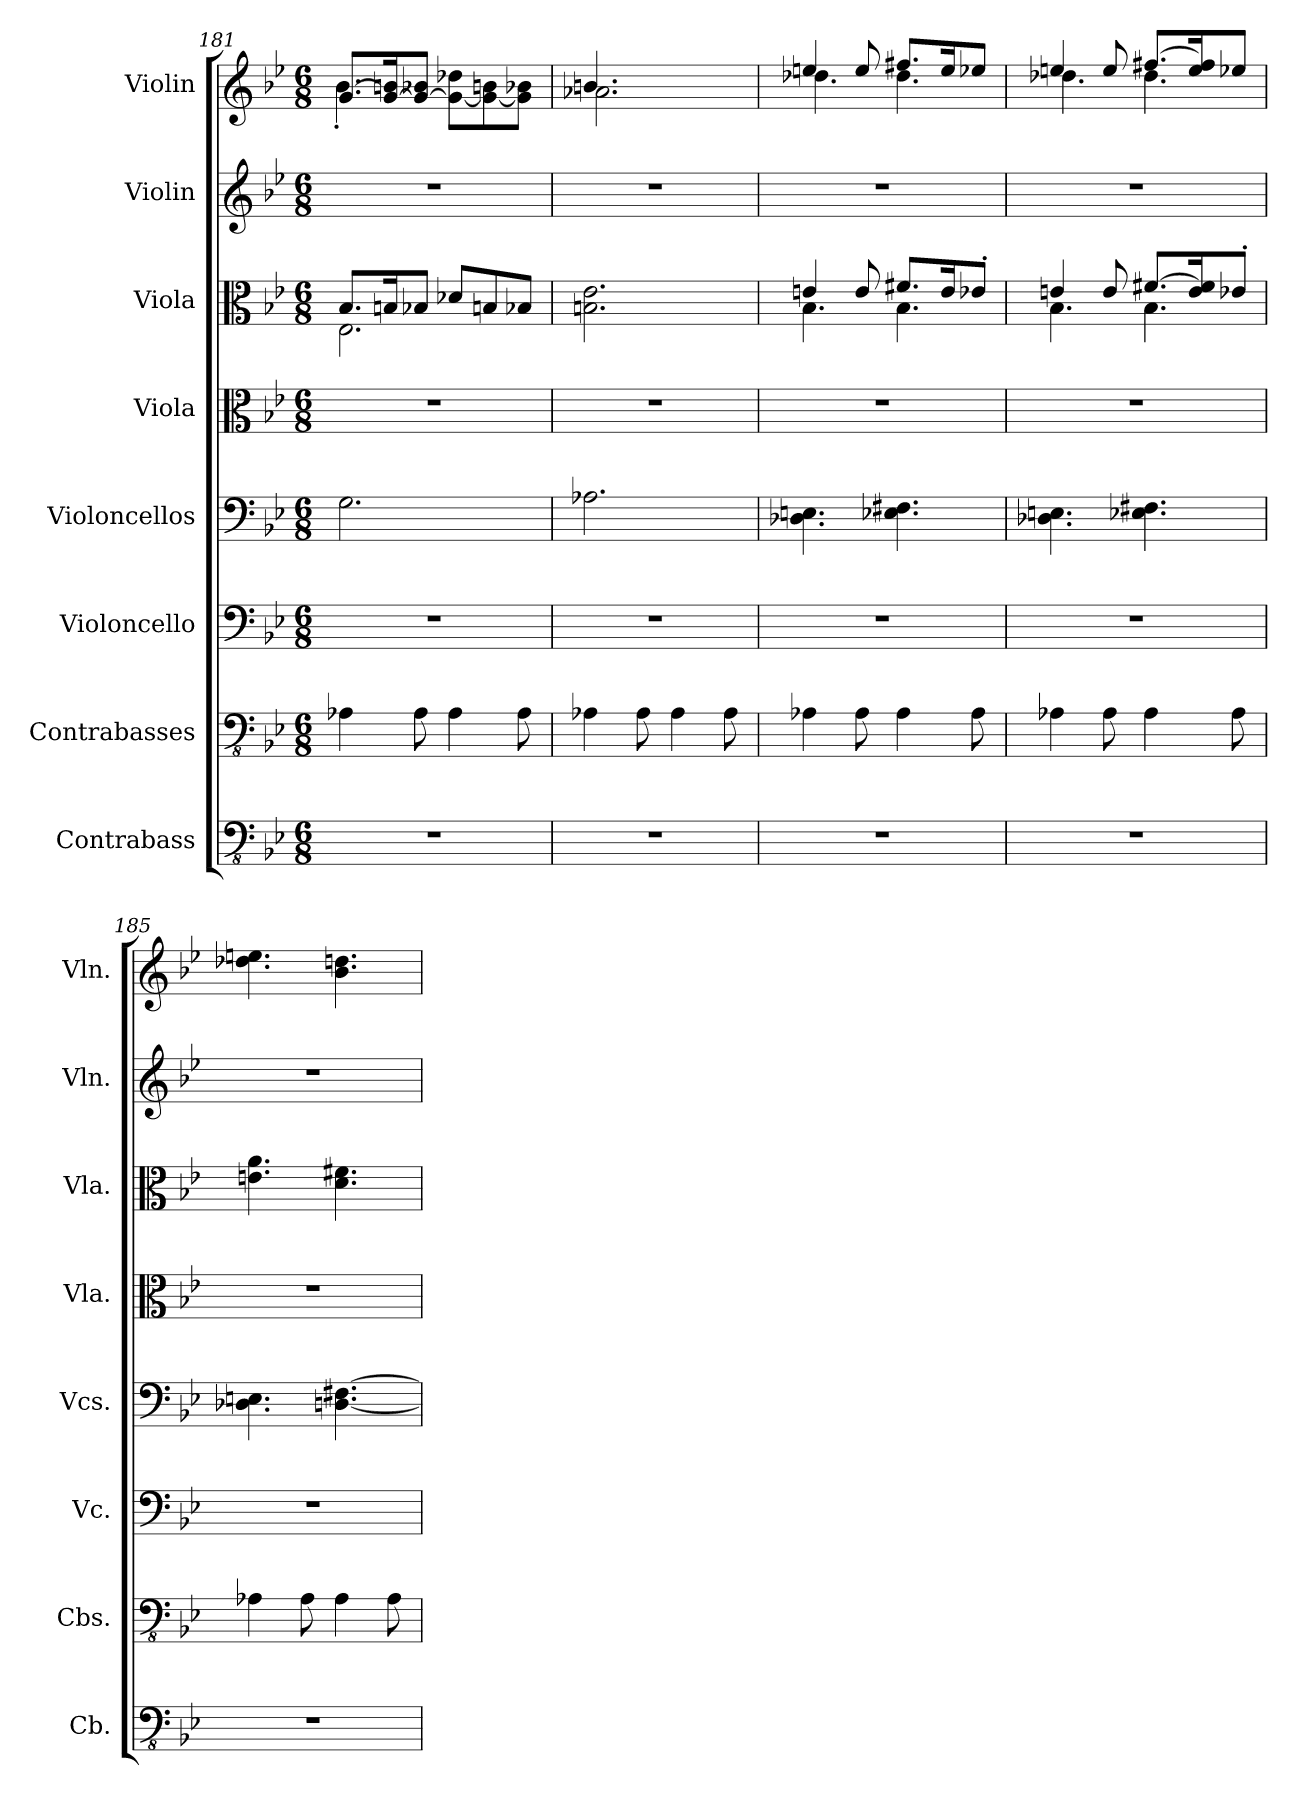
**kern	**kern	**kern	**kern	**kern	**kern	**kern	**kern
*part8	*part7	*part6	*part5	*part4	*part3	*part2	*part1
*staff8	*staff7	*staff6	*staff5	*staff4	*staff3	*staff2	*staff1
*I"Contrabass	*I"Contrabasses	*I"Violoncello	*I"Violoncellos	*I"Viola	*I"Viola	*I"Violin	*I"Violin
*I'Cb.	*I'Cbs.	*I'Vc.	*I'Vcs.	*I'Vla.	*I'Vla.	*I'Vln.	*I'Vln.
*clefFv4	*clefFv4	*clefF4	*clefF4	*clefC3	*clefC3	*clefG2	*clefG2
*ITrd7c12	*	*	*	*	*	*	*
*k[b-e-]	*k[b-e-]	*k[b-e-]	*k[b-e-]	*k[b-e-]	*k[b-e-]	*k[b-e-]	*k[b-e-]
*M6/8	*M6/8	*M6/8	*M6/8	*M6/8	*M6/8	*M6/8	*M6/8
=181	=181	=181	=181	=181	=181	=181	=181
*	*	*	*	*	*^	*	*^
2.r	4AA-X\	2.r	2.G\	2.r	8.B-/L	2.E-\	2.r	[8.g/L	4.b-'\
.	.	.	.	.	16Bn/K	.	.	16g/_ 16bn/K	.
.	8AA-\	.	.	.	8B-X/J	.	.	8g/_ 8b-X/J	.
.	4AA-\	.	.	.	8d-X/L	.	.	8g\_ 8dd-X\L	4.ryy
.	.	.	.	.	8Bn/	.	.	8g\_ 8bn\	.
.	8AA-\	.	.	.	8B-X/J	.	.	8g\] 8b-X\J	.
*	*	*	*	*	*v	*v	*	*	*
!!LO:PB:g=z	!!
=182	=182	=182	=182	=182	=182	=182	=182	=182
2.r	4AA-X\	2.r	2.A-X\	2.r	2.Bn\ 2.e-\	2.r	4.bn/	2.a-X\
.	8AA-\	.	.	.	.	.	.	.
.	4AA-\	.	.	.	.	.	4.ryy	.
.	8AA-\	.	.	.	.	.	.	.
=183	=183	=183	=183	=183	=183	=183	=183	=183
*	*	*	*	*	*^	*	*	*
2.r	4AA-X\	2.r	4.D-X\ 4.En\	2.r	4en/	4.B-\	2.r	4een/	4.dd-X\
.	8AA-\	.	.	.	8e/	.	.	8ee/	.
.	4AA-\	.	4.E-X\ 4.F#X\	.	8.f#X/L	4.B-\	.	8.ff#X/L	4.dd-\
.	.	.	.	.	16e/K	.	.	16ee/K	.
.	8AA-\	.	.	.	8e-X'/J	.	.	8ee-X/J	.
=184	=184	=184	=184	=184	=184	=184	=184	=184	=184
2.r	4AA-X\	2.r	4.D-X\ 4.En\	2.r	4en/	4.B-\	2.r	4een/	4.dd-X\
.	8AA-\	.	.	.	8e/	.	.	8ee/	.
.	4AA-\	.	4.E-X\ 4.F#X\	.	[8.f#X/L	4.B-\	.	[8.ff#X/L	4.dd-\
.	.	.	.	.	16e/ 16f#/]K	.	.	16ee/ 16ff#/]K	.
.	8AA-\	.	.	.	8e-X'/J	.	.	8ee-X/J	.
*	*	*	*	*	*v	*v	*	*v	*v
=185	=185	=185	=185	=185	=185	=185	=185
2.r	4AA-X\	2.r	4.D-X\ 4.En\	2.r	4.en\ 4.a\	2.r	4.dd-X\ 4.een\
.	8AA-\	.	.	.	.	.	.
.	4AA-\	.	[4.Dn\ [4.F#X\	.	4.d\ 4.f#X\	.	4.b-\ 4.ddn\
.	8AA-\	.	.	.	.	.	.
=	=	=	=	=	=	=	=
*-	*-	*-	*-	*-	*-	*-	*-
